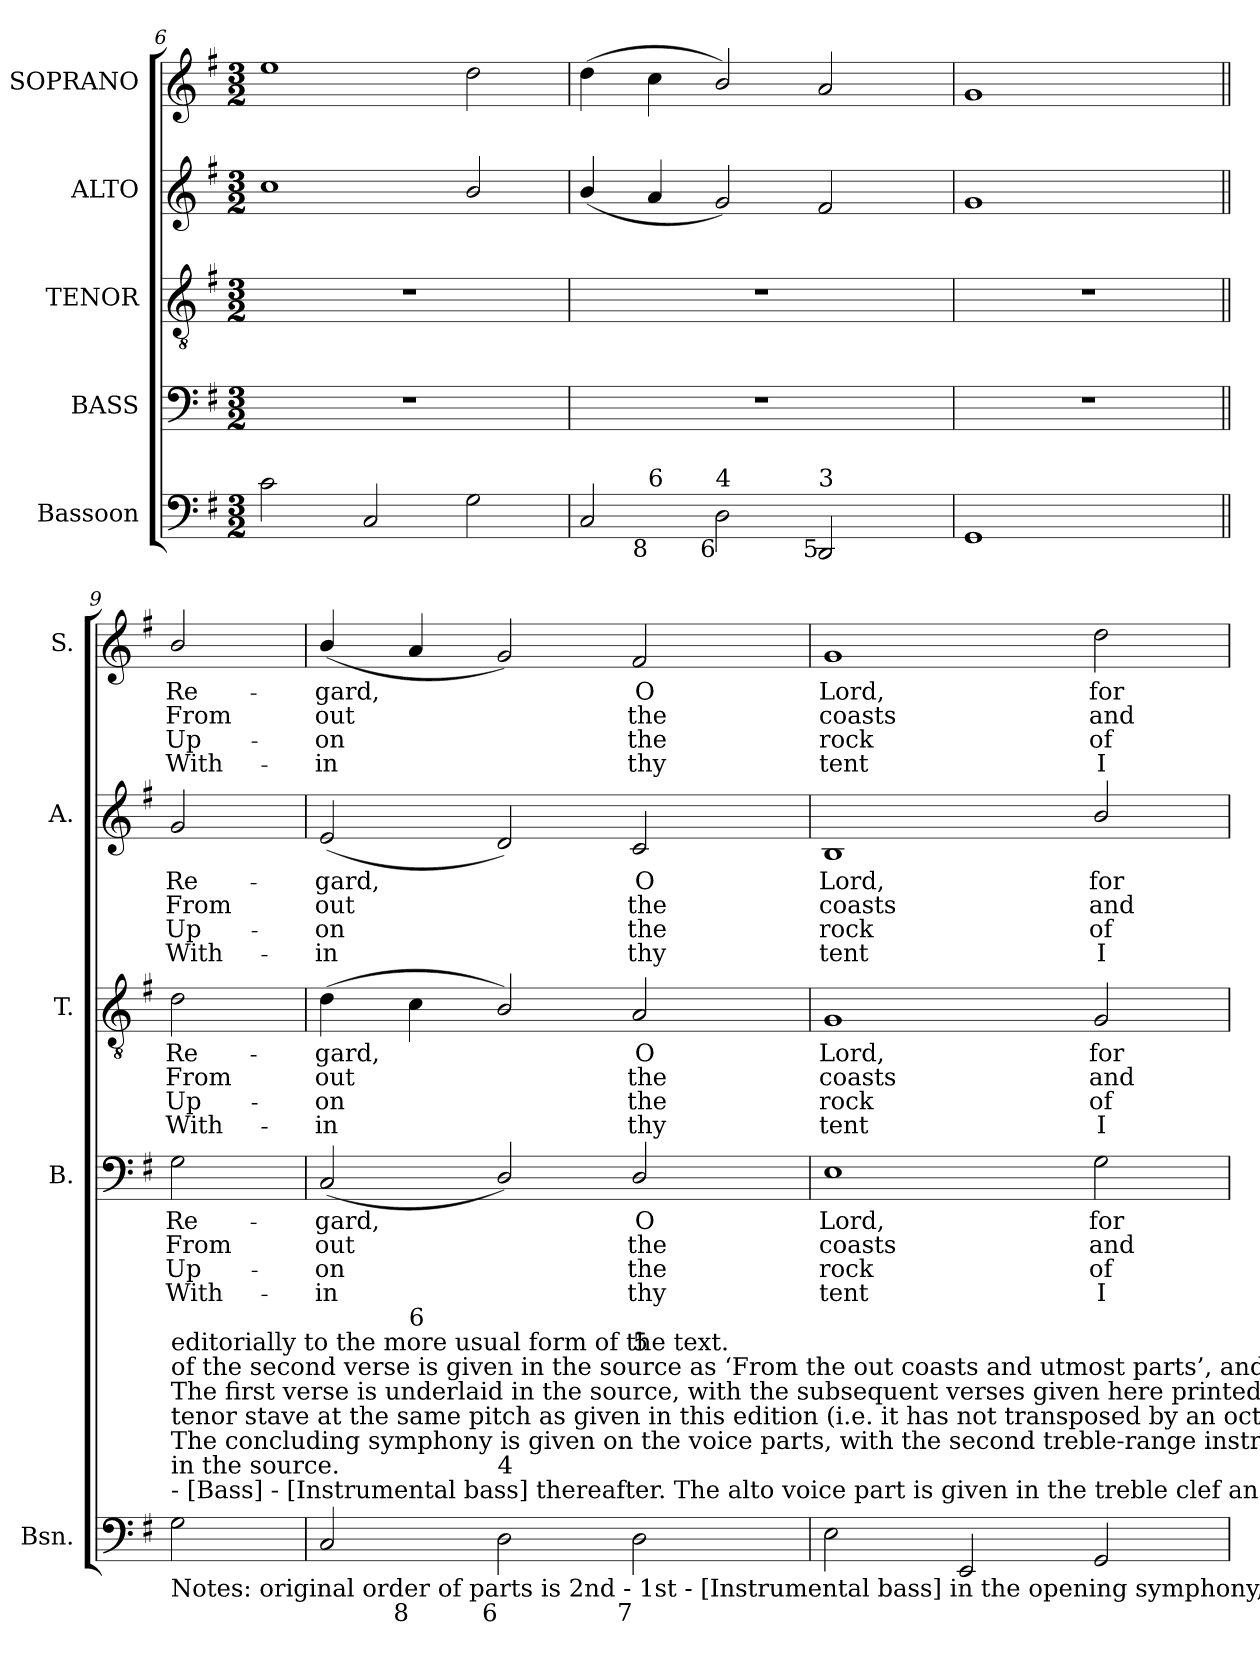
**kern	**kern	**text	**text	**text	**text	**kern	**text	**text	**text	**text	**kern	**text	**text	**text	**text	**kern	**text	**text	**text	**text
*part5	*part4	*part4	*part4	*part4	*part4	*part3	*part3	*part3	*part3	*part3	*part2	*part2	*part2	*part2	*part2	*part1	*part1	*part1	*part1	*part1
*staff5	*staff4	*staff4	*staff4	*staff4	*staff4	*staff3	*staff3	*staff3	*staff3	*staff3	*staff2	*staff2	*staff2	*staff2	*staff2	*staff1	*staff1	*staff1	*staff1	*staff1
*I"Bassoon	*I"BASS	*	*	*	*	*I"TENOR	*	*	*	*	*I"ALTO	*	*	*	*	*I"SOPRANO	*	*	*	*
*I'Bsn.	*I'B.	*	*	*	*	*I'T.	*	*	*	*	*I'A.	*	*	*	*	*I'S.	*	*	*	*
*clefF4	*clefF4	*	*	*	*	*clefGv2	*	*	*	*	*clefG2	*	*	*	*	*clefG2	*	*	*	*
*	*	*	*	*	*	*ITrd7c12	*	*	*	*	*	*	*	*	*	*	*	*	*	*
*k[f#]	*k[f#]	*	*	*	*	*k[f#]	*	*	*	*	*k[f#]	*	*	*	*	*k[f#]	*	*	*	*
*G:	*G:	*	*	*	*	*G:	*	*	*	*	*G:	*	*	*	*	*G:	*	*	*	*
*M3/2	*M3/2	*	*	*	*	*M3/2	*	*	*	*	*M3/2	*	*	*	*	*M3/2	*	*	*	*
=6	=6	=6	=6	=6	=6	=6	=6	=6	=6	=6	=6	=6	=6	=6	=6	=6	=6	=6	=6	=6
!	!LO:N:vis=1	!	!	!	!	!LO:N:vis=1	!	!	!	!	!	!	!	!	!	!	!	!	!	!
2ci\	1.r	.	.	.	.	1.r	.	.	.	.	1cci	.	.	.	.	1eei	.	.	.	.
2Ci/	.	.	.	.	.	.	.	.	.	.	.	.	.	.	.	.	.	.	.	.
2Gi\	.	.	.	.	.	.	.	.	.	.	2bi/	.	.	.	.	2ddi\	.	.	.	.
=7	=7	=7	=7	=7	=7	=7	=7	=7	=7	=7	=7	=7	=7	=7	=7	=7	=7	=7	=7	=7
!LO:TX:b:rj:t=9	!	!	!	!	!	!	!	!	!	!	!	!	!	!	!	!	!	!	!	!
!LO:TX:t=7	!	!	!	!	!	!	!	!	!	!	!	!	!	!	!	!	!	!	!	!
!	!LO:N:vis=1	!	!	!	!	!LO:N:vis=1	!	!	!	!	!	!	!	!	!	!	!	!	!	!
*^	*	*	*	*	*	*	*	*	*	*	*	*	*	*	*	*	*	*	*	*
2Ci/	4ryy	1.r	.	.	.	.	1.r	.	.	.	.	(4bi/	.	.	.	.	(4ddi\	.	.	.	.
!	!LO:TX:b:rj:t=8	!	!	!	!	!	!	!	!	!	!	!	!	!	!	!	!	!	!	!	!
!	!LO:TX:t=6	!	!	!	!	!	!	!	!	!	!	!	!	!	!	!	!	!	!	!	!
.	1ryy	.	.	.	.	.	.	.	.	.	.	4ai/	.	.	.	.	4cci\	.	.	.	.
!LO:TX:b:rj:t=6	!	!	!	!	!	!	!	!	!	!	!	!	!	!	!	!	!	!	!	!	!
!LO:TX:t=4	!	!	!	!	!	!	!	!	!	!	!	!	!	!	!	!	!	!	!	!	!
2Di\	.	.	.	.	.	.	.	.	.	.	.	2gi/)	.	.	.	.	2bi/)	.	.	.	.
!LO:TX:b:rj:t=5	!	!	!	!	!	!	!	!	!	!	!	!	!	!	!	!	!	!	!	!	!
!LO:TX:t=3	!	!	!	!	!	!	!	!	!	!	!	!	!	!	!	!	!	!	!	!	!
2DDi/	.	.	.	.	.	.	.	.	.	.	.	2f#i/	.	.	.	.	2ai/	.	.	.	.
.	4ryy	.	.	.	.	.	.	.	.	.	.	.	.	.	.	.	.	.	.	.	.
*v	*v	*	*	*	*	*	*	*	*	*	*	*	*	*	*	*	*	*	*	*	*
=8	=8	=8	=8	=8	=8	=8	=8	=8	=8	=8	=8	=8	=8	=8	=8	=8	=8	=8	=8	=8
1GGi	1.r	.	.	.	.	1.r	.	.	.	.	1gi	.	.	.	.	1gi	.	.	.	.
2ryy	.	.	.	.	.	.	.	.	.	.	2ryy	.	.	.	.	2ryy	.	.	.	.
!!LO:LB:g=z
=9||	=9||	=9||	=9||	=9||	=9||	=9||	=9||	=9||	=9||	=9||	=9||	=9||	=9||	=9||	=9||	=9||	=9||	=9||	=9||	=9||
!	!	!LO:LY:b:color=#000000	!LO:LY:b:color=#000000	!LO:LY:b:color=#000000	!LO:LY:b:color=#000000	!	!	!	!	!	!	!	!	!	!	!	!	!	!	!
!	!	!	!	!	!	!	!LO:LY:b:color=#000000	!LO:LY:b:color=#000000	!LO:LY:b:color=#000000	!LO:LY:b:color=#000000	!	!	!	!	!	!	!	!	!	!
!	!	!	!	!	!	!	!	!	!	!	!	!LO:LY:b:color=#000000	!LO:LY:b:color=#000000	!LO:LY:b:color=#000000	!LO:LY:b:color=#000000	!	!	!	!	!
!LO:TX:b:t=Notes&colon; original order of parts is 2nd - 1st - [Instrumental bass] in the opening symphony, and Tenor - [Alto] - Treble	!	!	!	!	!	!	!	!	!	!	!	!	!	!	!	!	!	!	!	!
!LO:TX:t=- [Bass] - [Instrumental bass] thereafter. The alto voice part is given in the treble clef an octave above sounding pitch	!	!	!	!	!	!	!	!	!	!	!	!	!	!	!	!	!	!	!	!
!LO:TX:t=in the source.	!	!	!	!	!	!	!	!	!	!	!	!	!	!	!	!	!	!	!	!
!LO:TX:t=The concluding symphony is given on the voice parts, with the second treble-range instrumental part printed on the	!	!	!	!	!	!	!	!	!	!	!	!	!	!	!	!	!	!	!	!
!LO:TX:t=tenor stave at the same pitch as given in this edition (i.e. it has not transposed by an octave in transcription).	!	!	!	!	!	!	!	!	!	!	!	!	!	!	!	!	!	!	!	!
!LO:TX:t=The first verse is underlaid in the source, with the subsequent verses given here printed after the music&colon; the first line	!	!	!	!	!	!	!	!	!	!	!	!	!	!	!	!	!	!	!	!
!LO:TX:t=of the second verse is given in the source as ‘From the out coasts and utmost parts’, and has here been changed	!	!	!	!	!	!	!	!	!	!	!	!	!	!	!	!	!	!	!	!
!LO:TX:t=editorially to the more usual form of the text.	!	!	!	!	!	!	!	!	!	!	!	!	!	!	!	!	!	!	!	!
!	!	!	!	!	!	!	!	!	!	!	!	!	!	!	!	!	!LO:LY:b:color=#000000	!LO:LY:b:color=#000000	!LO:LY:b:color=#000000	!LO:LY:b:color=#000000
2Gi\	2Gi\	Re-	From	Up-	-With-	2Di\	Re-	From	Up-	-With-	2gi/	Re-	From	Up-	-With-	2bi/	Re-	From	Up-	-With-
=10	=10	=10	=10	=10	=10	=10	=10	=10	=10	=10	=10	=10	=10	=10	=10	=10	=10	=10	=10	=10
!	!	!LO:LY:b:color=#000000	!LO:LY:b:color=#000000	!LO:LY:b:color=#000000	!LO:LY:b:color=#000000	!	!	!	!	!	!	!	!	!	!	!	!	!	!	!
!	!	!	!	!	!	!	!LO:LY:b:color=#000000	!LO:LY:b:color=#000000	!LO:LY:b:color=#000000	!LO:LY:b:color=#000000	!	!	!	!	!	!	!	!	!	!
!	!	!	!	!	!	!	!	!	!	!	!	!LO:LY:b:color=#000000	!LO:LY:b:color=#000000	!LO:LY:b:color=#000000	!LO:LY:b:color=#000000	!	!	!	!	!
!LO:TX:b:rj:t=9	!	!	!	!	!	!	!	!	!	!	!	!	!	!	!	!	!	!	!	!
!LO:TX:t=7	!	!	!	!	!	!	!	!	!	!	!	!	!	!	!	!	!	!	!	!
!	!	!	!	!	!	!	!	!	!	!	!	!	!	!	!	!	!LO:LY:b:color=#000000	!LO:LY:b:color=#000000	!LO:LY:b:color=#000000	!LO:LY:b:color=#000000
*^	*	*	*	*	*	*	*	*	*	*	*	*	*	*	*	*	*	*	*	*
2Ci/	4ryy	(2Ci/	-gard,	out	-on	in	(4Di\	-gard,	out	-on	in	(2ei/	-gard,	out	-on	in	(4bi/	-gard,	out	-on	in
!	!LO:TX:b:rj:t=8	!	!	!	!	!	!	!	!	!	!	!	!	!	!	!	!	!	!	!	!
!	!LO:TX:t=6	!	!	!	!	!	!	!	!	!	!	!	!	!	!	!	!	!	!	!	!
.	1ryy	.	.	.	.	.	4Ci\	.	.	.	.	.	.	.	.	.	4ai/	.	.	.	.
!LO:TX:b:rj:t=6	!	!	!	!	!	!	!	!	!	!	!	!	!	!	!	!	!	!	!	!	!
!LO:TX:t=4	!	!	!	!	!	!	!	!	!	!	!	!	!	!	!	!	!	!	!	!	!
2Di\	.	2Di/)	.	.	.	.	2BBi/)	.	.	.	.	2di/)	.	.	.	.	2gi/)	.	.	.	.
!	!	!	!LO:LY:b:color=#000000	!LO:LY:b:color=#000000	!LO:LY:b:color=#000000	!LO:LY:b:color=#000000	!	!	!	!	!	!	!	!	!	!	!	!	!	!	!
!	!	!	!	!	!	!	!	!LO:LY:b:color=#000000	!LO:LY:b:color=#000000	!LO:LY:b:color=#000000	!LO:LY:b:color=#000000	!	!	!	!	!	!	!	!	!	!
!	!	!	!	!	!	!	!	!	!	!	!	!	!LO:LY:b:color=#000000	!LO:LY:b:color=#000000	!LO:LY:b:color=#000000	!LO:LY:b:color=#000000	!	!	!	!	!
!LO:TX:b:rj:t=7	!	!	!	!	!	!	!	!	!	!	!	!	!	!	!	!	!	!	!	!	!
!LO:TX:t=5	!	!	!	!	!	!	!	!	!	!	!	!	!	!	!	!	!	!	!	!	!
!	!	!	!	!	!	!	!	!	!	!	!	!	!	!	!	!	!	!LO:LY:b:color=#000000	!LO:LY:b:color=#000000	!LO:LY:b:color=#000000	!LO:LY:b:color=#000000
2Di\	.	2Di/	O	the	the	thy	2AAi/	O	the	the	thy	2ci/	O	the	the	thy	2f#i/	O	the	the	thy
.	4ryy	.	.	.	.	.	.	.	.	.	.	.	.	.	.	.	.	.	.	.	.
*v	*v	*	*	*	*	*	*	*	*	*	*	*	*	*	*	*	*	*	*	*	*
=11	=11	=11	=11	=11	=11	=11	=11	=11	=11	=11	=11	=11	=11	=11	=11	=11	=11	=11	=11	=11
*^	*	*	*	*	*	*	*	*	*	*	*	*	*	*	*	*	*	*	*	*
!	!	!	!LO:LY:b:color=#000000	!LO:LY:b:color=#000000	!LO:LY:b:color=#000000	!LO:LY:b:color=#000000	!	!	!	!	!	!	!	!	!	!	!	!	!	!	!
*v	*v	*	*	*	*	*	*	*	*	*	*	*	*	*	*	*	*	*	*	*	*
*^	*	*	*	*	*	*	*	*	*	*	*	*	*	*	*	*	*	*	*	*
!	!	!	!	!	!	!	!	!LO:LY:b:color=#000000	!LO:LY:b:color=#000000	!LO:LY:b:color=#000000	!LO:LY:b:color=#000000	!	!	!	!	!	!	!	!	!	!
*v	*v	*	*	*	*	*	*	*	*	*	*	*	*	*	*	*	*	*	*	*	*
*^	*	*	*	*	*	*	*	*	*	*	*	*	*	*	*	*	*	*	*	*
!	!	!	!	!	!	!	!	!	!	!	!	!	!LO:LY:b:color=#000000	!LO:LY:b:color=#000000	!LO:LY:b:color=#000000	!LO:LY:b:color=#000000	!	!	!	!	!
*v	*v	*	*	*	*	*	*	*	*	*	*	*	*	*	*	*	*	*	*	*	*
*^	*	*	*	*	*	*	*	*	*	*	*	*	*	*	*	*	*	*	*	*
!	!	!	!	!	!	!	!	!	!	!	!	!	!	!	!	!	!	!LO:LY:b:color=#000000	!LO:LY:b:color=#000000	!LO:LY:b:color=#000000	!LO:LY:b:color=#000000
*v	*v	*	*	*	*	*	*	*	*	*	*	*	*	*	*	*	*	*	*	*	*
2Ei\	1Ei	Lord,	coasts	rock	tent	1GGi	Lord,	coasts	rock	tent	1Bi	Lord,	coasts	rock	tent	1gi	Lord,	coasts	rock	tent
2EEi/	.	.	.	.	.	.	.	.	.	.	.	.	.	.	.	.	.	.	.	.
!	!	!LO:LY:b:color=#000000	!LO:LY:b:color=#000000	!LO:LY:b:color=#000000	!LO:LY:b:color=#000000	!	!	!	!	!	!	!	!	!	!	!	!	!	!	!
!	!	!	!	!	!	!	!LO:LY:b:color=#000000	!LO:LY:b:color=#000000	!LO:LY:b:color=#000000	!LO:LY:b:color=#000000	!	!	!	!	!	!	!	!	!	!
!	!	!	!	!	!	!	!	!	!	!	!	!LO:LY:b:color=#000000	!LO:LY:b:color=#000000	!LO:LY:b:color=#000000	!LO:LY:b:color=#000000	!	!	!	!	!
!	!	!	!	!	!	!	!	!	!	!	!	!	!	!	!	!	!LO:LY:b:color=#000000	!LO:LY:b:color=#000000	!LO:LY:b:color=#000000	!LO:LY:b:color=#000000
2GGi/	2Gi\	for	and	of	I	2GGi/	for	and	of	I	2bi/	for	and	of	I	2ddi\	for	and	of	I
=	=	=	=	=	=	=	=	=	=	=	=	=	=	=	=	=	=	=	=	=
*-	*-	*-	*-	*-	*-	*-	*-	*-	*-	*-	*-	*-	*-	*-	*-	*-	*-	*-	*-	*-
